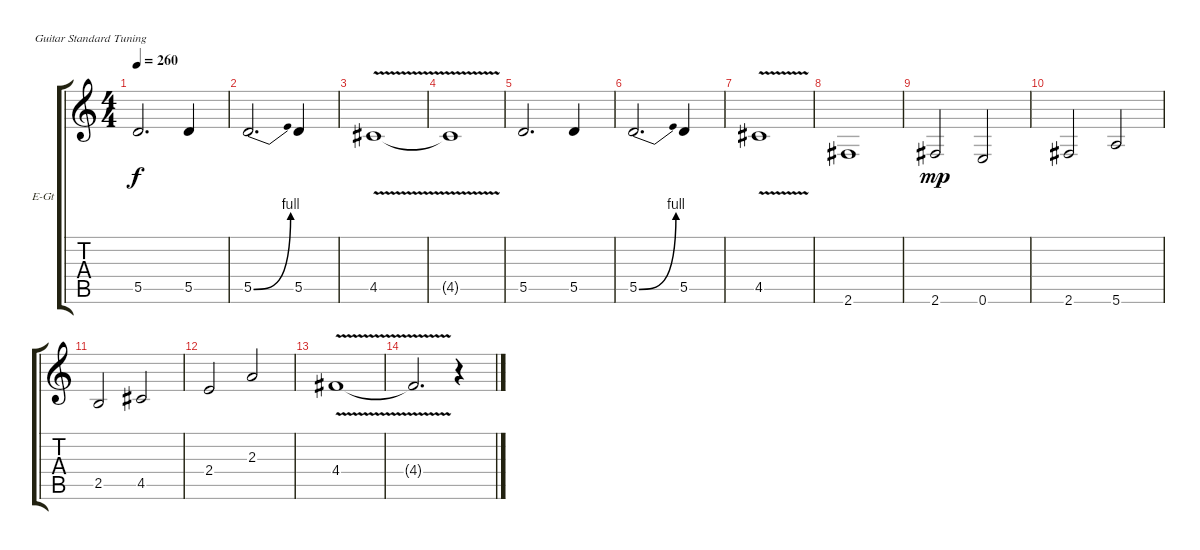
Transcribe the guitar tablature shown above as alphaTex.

\defaultSystemsLayout 4
\bracketExtendMode groupsimilarinstruments
\firstSystemTrackNameOrientation horizontal
\otherSystemsTrackNameOrientation horizontal
\track ("Extra Guitar" "E-Gt") {mute instrument distortionguitar}
\staff {score tabs}
\tuning (E4 B3 G3 D3 A2 E2)
\ts (4 4)
\tempo 260
\clef g2
\ks c
5.5.2{d dy f} 5.5.4 |
5.5{be (bend 0 0 37.199999999999996 4)}.2{d} 5.5.4 |
4.5{v}.1 |
4.5{v t}.1 |
5.5.2{d} 5.5.4 |
5.5{be (bend 0 0 37.199999999999996 4)}.2{d} 5.5.4 |
4.5{v}.1 |
2.6.1 |
2.6.2{dy mp} 0.6.2 |
2.6.2 5.6.2 |
2.5.2 4.5.2 |
2.4.2 2.3.2 |
4.4{v}.1 |
4.4{t}.2{d} r.4
